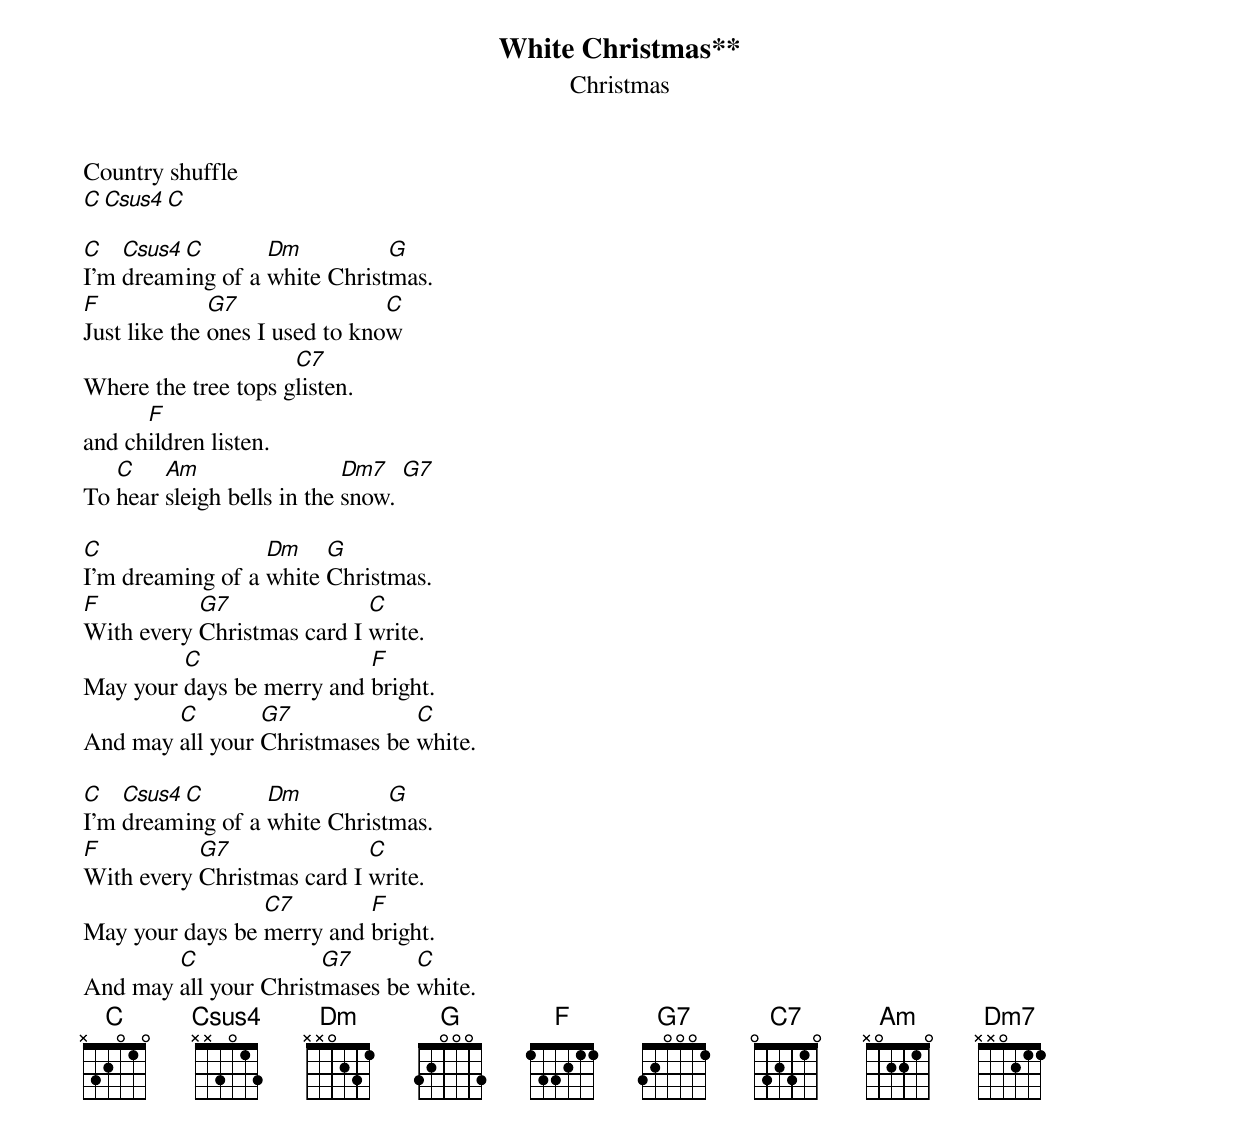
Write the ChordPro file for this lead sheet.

{title:White Christmas**}
{subtitle:Christmas}
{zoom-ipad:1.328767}
Country shuffle
[C][Csus4][C]

[C]I'm [Csus4]dream[C]ing of a [Dm]white Christ[G]mas.
[F]Just like the [G7]ones I used to kno[C]w
Where the tree tops g[C7]listen.
and ch[F]ildren listen.
To [C]hear [Am]sleigh bells in the [Dm7]snow. [G7]

[C]I'm dreaming of a [Dm]white [G]Christmas.
[F]With every [G7]Christmas card I [C]write.
May your [C]days be merry and [F]bright.
And may [C]all your [G7]Christmases be [C]white.

[C]I'm [Csus4]dream[C]ing of a [Dm]white Christ[G]mas.
[F]With every [G7]Christmas card I [C]write.
May your days be [C7]merry and [F]bright.
And may [C]all your Christ[G7]mases be [C]white.
